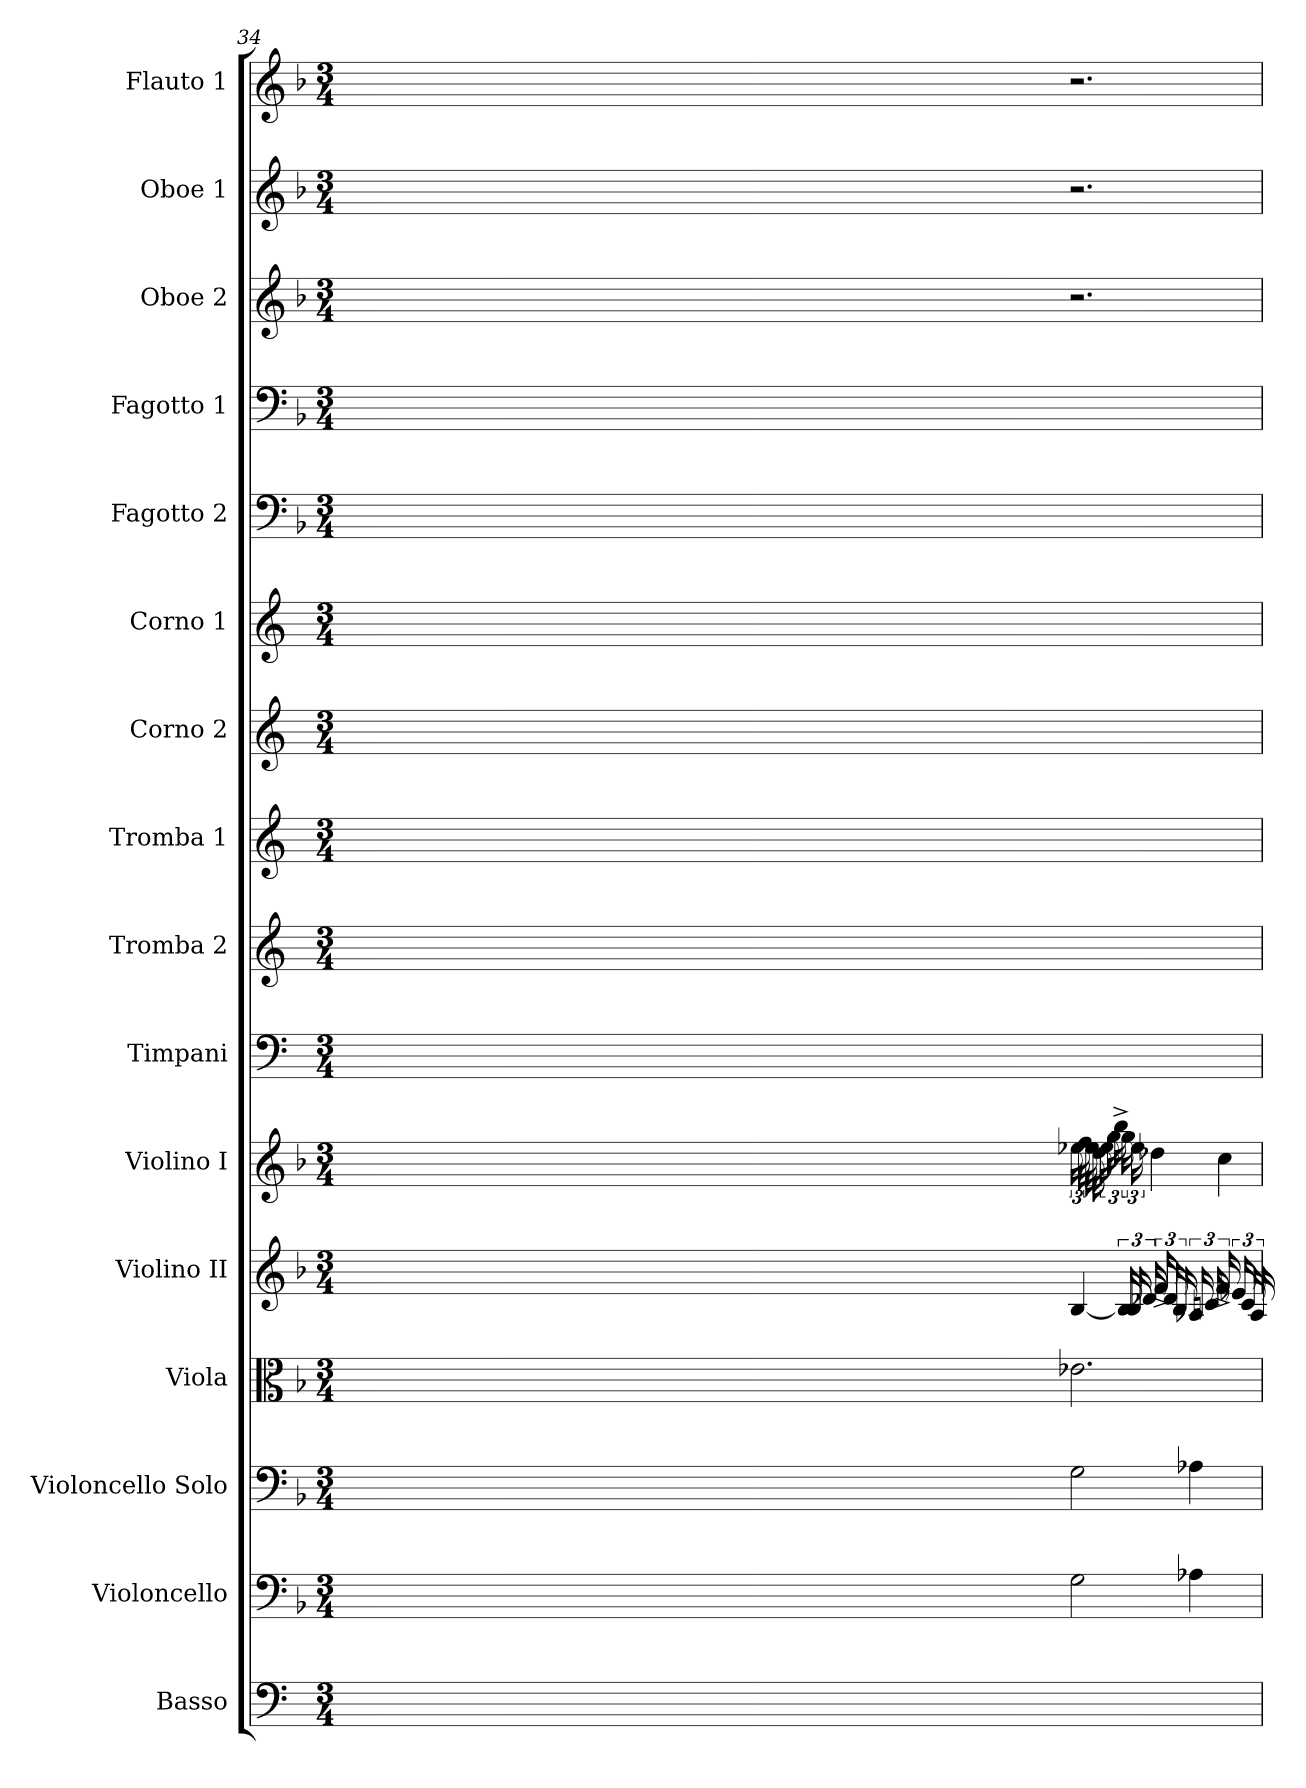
**kern	**kern	**kern	**kern	**kern	**kern	**kern	**kern	**kern	**kern	**kern	**kern	**kern	**kern	**kern	**kern
*part16	*part15	*part14	*part13	*part12	*part11	*part10	*part9	*part8	*part7	*part6	*part5	*part4	*part3	*part2	*part1
*staff16	*staff15	*staff14	*staff13	*staff12	*staff11	*staff10	*staff9	*staff8	*staff7	*staff6	*staff5	*staff4	*staff3	*staff2	*staff1
*I"Basso	*I"Violoncello	*I"Violoncello Solo	*I"Viola	*I"Violino II	*I"Violino I	*I"Timpani	*I"Tromba 2	*I"Tromba 1	*I"Corno 2	*I"Corno 1	*I"Fagotto 2	*I"Fagotto 1	*I"Oboe 2	*I"Oboe 1	*I"Flauto 1
*	*I'Vc	*I'Vc	*I'Vla	*I'Vln	*I'Vln	*	*	*	*	*	*	*	*I'Ob	*I'Ob	*I'Fl
*clefF4	*clefF4	*clefF4	*clefC3	*clefG2	*clefG2	*clefF4	*clefG2	*clefG2	*clefG2	*clefG2	*clefF4	*clefF4	*clefG2	*clefG2	*clefG2
*ITrd7c12	*	*	*	*	*	*	*ITrd1c2	*ITrd1c2	*ITrd4c7	*ITrd4c7	*	*	*	*	*
*	*k[b-]	*k[b-]	*k[b-]	*k[b-]	*k[b-]	*	*	*	*	*	*k[b-]	*k[b-]	*k[b-]	*k[b-]	*k[b-]
*M3/4	*M3/4	*M3/4	*M3/4	*M3/4	*M3/4	*M3/4	*M3/4	*M3/4	*M3/4	*M3/4	*M3/4	*M3/4	*M3/4	*M3/4	*M3/4
=34	=34	=34	=34	=34	=34	=34	=34	=34	=34	=34	=34	=34	=34	=34	=34
1ryy	1ryy	1ryy	1ryy	1ryy	1ryy	1ryy	1ryy	1ryy	1ryy	1ryy	1ryy	1ryy	1ryy	1ryy	1ryy
1ryy	1ryy	1ryy	1ryy	1ryy	1ryy	1ryy	1ryy	1ryy	1ryy	1ryy	1ryy	1ryy	1ryy	1ryy	1ryy
1ryy	1ryy	1ryy	1ryy	1ryy	1ryy	1ryy	1ryy	1ryy	1ryy	1ryy	1ryy	1ryy	1ryy	1ryy	1ryy
1ryy	1ryy	1ryy	1ryy	1ryy	1ryy	1ryy	1ryy	1ryy	1ryy	1ryy	1ryy	1ryy	1ryy	1ryy	1ryy
1ryy	1ryy	1ryy	1ryy	1ryy	1ryy	1ryy	1ryy	1ryy	1ryy	1ryy	1ryy	1ryy	1ryy	1ryy	1ryy
1ryy	1ryy	1ryy	1ryy	1ryy	1ryy	1ryy	1ryy	1ryy	1ryy	1ryy	1ryy	1ryy	1ryy	1ryy	1ryy
1ryy	1ryy	1ryy	1ryy	1ryy	1ryy	1ryy	1ryy	1ryy	1ryy	1ryy	1ryy	1ryy	1ryy	1ryy	1ryy
1ryy	1ryy	1ryy	1ryy	1ryy	1ryy	1ryy	1ryy	1ryy	1ryy	1ryy	1ryy	1ryy	1ryy	1ryy	1ryy
1ryy	1ryy	1ryy	1ryy	1ryy	1ryy	1ryy	1ryy	1ryy	1ryy	1ryy	1ryy	1ryy	1ryy	1ryy	1ryy
1ryy	1ryy	1ryy	1ryy	1ryy	1ryy	1ryy	1ryy	1ryy	1ryy	1ryy	1ryy	1ryy	1ryy	1ryy	1ryy
1ryy	1ryy	1ryy	1ryy	1ryy	1ryy	1ryy	1ryy	1ryy	1ryy	1ryy	1ryy	1ryy	1ryy	1ryy	1ryy
1ryy	1ryy	1ryy	1ryy	1ryy	1ryy	1ryy	1ryy	1ryy	1ryy	1ryy	1ryy	1ryy	1ryy	1ryy	1ryy
1ryy	1ryy	1ryy	1ryy	1ryy	1ryy	1ryy	1ryy	1ryy	1ryy	1ryy	1ryy	1ryy	1ryy	1ryy	1ryy
1ryy	1ryy	1ryy	1ryy	1ryy	1ryy	1ryy	1ryy	1ryy	1ryy	1ryy	1ryy	1ryy	1ryy	1ryy	1ryy
1ryy	1ryy	1ryy	1ryy	1ryy	1ryy	1ryy	1ryy	1ryy	1ryy	1ryy	1ryy	1ryy	1ryy	1ryy	1ryy
1ryy	1ryy	1ryy	1ryy	1ryy	1ryy	1ryy	1ryy	1ryy	1ryy	1ryy	1ryy	1ryy	1ryy	1ryy	1ryy
1ryy	1ryy	1ryy	1ryy	1ryy	1ryy	1ryy	1ryy	1ryy	1ryy	1ryy	1ryy	1ryy	1ryy	1ryy	1ryy
1ryy	1ryy	1ryy	1ryy	1ryy	1ryy	1ryy	1ryy	1ryy	1ryy	1ryy	1ryy	1ryy	1ryy	1ryy	1ryy
1ryy	1ryy	1ryy	1ryy	1ryy	1ryy	1ryy	1ryy	1ryy	1ryy	1ryy	1ryy	1ryy	1ryy	1ryy	1ryy
1ryy	1ryy	1ryy	1ryy	1ryy	1ryy	1ryy	1ryy	1ryy	1ryy	1ryy	1ryy	1ryy	1ryy	1ryy	1ryy
1ryy	1ryy	1ryy	1ryy	1ryy	1ryy	1ryy	1ryy	1ryy	1ryy	1ryy	1ryy	1ryy	1ryy	1ryy	1ryy
1ryy	1ryy	1ryy	1ryy	1ryy	1ryy	1ryy	1ryy	1ryy	1ryy	1ryy	1ryy	1ryy	1ryy	1ryy	1ryy
1ryy	1ryy	1ryy	1ryy	1ryy	1ryy	1ryy	1ryy	1ryy	1ryy	1ryy	1ryy	1ryy	1ryy	1ryy	1ryy
1ryy	1ryy	1ryy	1ryy	1ryy	1ryy	1ryy	1ryy	1ryy	1ryy	1ryy	1ryy	1ryy	1ryy	1ryy	1ryy
1ryy	1ryy	1ryy	1ryy	1ryy	1ryy	1ryy	1ryy	1ryy	1ryy	1ryy	1ryy	1ryy	1ryy	1ryy	1ryy
2.ryy	2G	2G	2.e-X	[4B-	24ee-X	2.ryy	2.ryy	2.ryy	2.ryy	2.ryy	2.ryy	2.ryy	2.r	2.r	2.r
.	.	.	.	.	32ff	.	.	.	.	.	.	.	.	.	.
.	.	.	.	.	32ee-	.	.	.	.	.	.	.	.	.	.
.	.	.	.	.	32dd	.	.	.	.	.	.	.	.	.	.
.	.	.	.	.	24ee-	.	.	.	.	.	.	.	.	.	.
.	.	.	.	.	24gg	.	.	.	.	.	.	.	.	.	.
.	.	.	.	.	24bb-^	.	.	.	.	.	.	.	.	.	.
.	.	.	.	24B-]	.	.	.	.	.	.	.	.	.	.	.
.	.	.	.	.	24gg	.	.	.	.	.	.	.	.	.	.
.	.	.	.	24B-	.	.	.	.	.	.	.	.	.	.	.
.	.	.	.	.	24ee-	.	.	.	.	.	.	.	.	.	.
.	.	.	.	24d-X	.	.	.	.	.	.	.	.	.	.	.
.	.	.	.	.	4dd-X	.	.	.	.	.	.	.	.	.	.
.	.	.	.	24f^	.	.	.	.	.	.	.	.	.	.	.
.	.	.	.	24d-	.	.	.	.	.	.	.	.	.	.	.
.	.	.	.	24B-	.	.	.	.	.	.	.	.	.	.	.
.	4A-X	4A-X	.	24A-X	.	.	.	.	.	.	.	.	.	.	.
.	.	.	.	24cn	.	.	.	.	.	.	.	.	.	.	.
.	.	.	.	24f^	.	.	.	.	.	.	.	.	.	.	.
.	.	.	.	.	4cc	.	.	.	.	.	.	.	.	.	.
.	.	.	.	24e-X	.	.	.	.	.	.	.	.	.	.	.
.	.	.	.	24c	.	.	.	.	.	.	.	.	.	.	.
.	.	.	.	24A-	.	.	.	.	.	.	.	.	.	.	.
16.ryy	16.ryy	16.ryy	16.ryy	16.ryy	.	16.ryy	16.ryy	16.ryy	16.ryy	16.ryy	16.ryy	16.ryy	16.ryy	16.ryy	16.ryy
=	=	=	=	=	=	=	=	=	=	=	=	=	=	=	=
*-	*-	*-	*-	*-	*-	*-	*-	*-	*-	*-	*-	*-	*-	*-	*-
